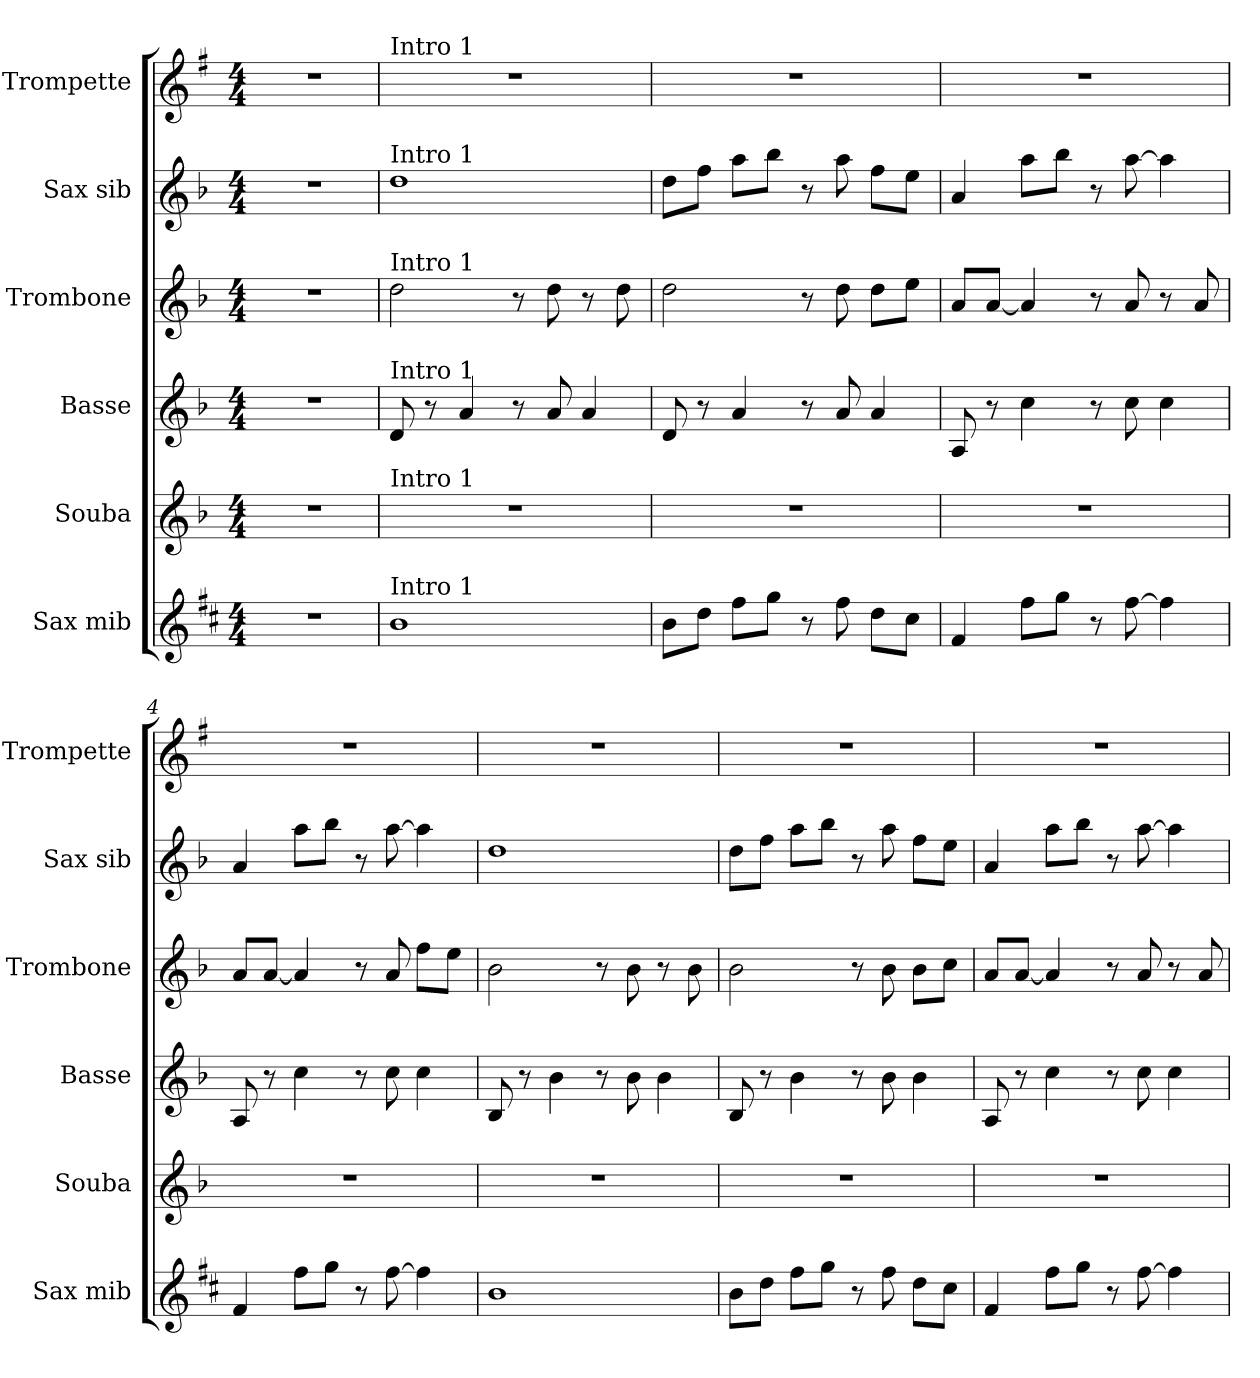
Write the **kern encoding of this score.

**kern	**kern	**kern	**kern	**kern	**kern
*part6	*part5	*part4	*part3	*part2	*part1
*staff6	*staff5	*staff4	*staff3	*staff2	*staff1
*I"Sax mib	*I"Souba	*I"Basse	*I"Trombone	*I"Sax sib	*I"Trompette
*I'Sax mib	*I'Souba	*I'Basse	*I'Trombone	*I'Sax sib	*I'Trompette
*clefG2	*clefG2	*clefG2	*clefG2	*clefG2	*clefG2
*ITrd5c9	*ITrd15c26	*ITrd8c14	*ITrd8c14	*ITrd8c14	*ITrd1c2
*k[b-]	*k[b-]	*k[b-]	*k[b-]	*k[b-]	*k[b-]
*M4/4	*M4/4	*M4/4	*M4/4	*M4/4	*M4/4
=	=	=	=	=	=
1r	1r	1r	1r	1r	1r
=1	=1	=1	=1	=1	=1
!	!	!	!	!	!LO:TX:t=Intro 1
!	!	!	!	!LO:TX:t=Intro 1	!
!	!	!	!LO:TX:t=Intro 1	!	!
!	!	!LO:TX:t=Intro 1	!	!	!
!	!LO:TX:t=Intro 1	!	!	!	!
!LO:TX:t=Intro 1	!	!	!	!	!
1d	1r	8D	2d	1d	1r
.	.	8r	.	.	.
.	.	4A	.	.	.
.	.	8r	8r	.	.
.	.	8A	8d	.	.
.	.	4A	8r	.	.
.	.	.	8d	.	.
=2	=2	=2	=2	=2	=2
8dL	1r	8D	2d	8dL	1r
8fJ	.	8r	.	8fJ	.
8aL	.	4A	.	8aL	.
8b-J	.	.	.	8b-J	.
8r	.	8r	8r	8r	.
8a	.	8A	8d	8a	.
8fL	.	4A	8dL	8fL	.
8eJ	.	.	8eJ	8eJ	.
=3	=3	=3	=3	=3	=3
4A	1r	8AA	8AL	4A	1r
.	.	8r	[8AJ	.	.
8aL	.	4c	4A]	8aL	.
8b-J	.	.	.	8b-J	.
8r	.	8r	8r	8r	.
[8a	.	8c	8A	[8a	.
4a]	.	4c	8r	4a]	.
.	.	.	8A	.	.
=4	=4	=4	=4	=4	=4
4A	1r	8AA	8AL	4A	1r
.	.	8r	[8AJ	.	.
8aL	.	4c	4A]	8aL	.
8b-J	.	.	.	8b-J	.
8r	.	8r	8r	8r	.
[8a	.	8c	8A	[8a	.
4a]	.	4c	8fL	4a]	.
.	.	.	8eJ	.	.
=5	=5	=5	=5	=5	=5
1d	1r	8BB-	2B-	1d	1r
.	.	8r	.	.	.
.	.	4B-	.	.	.
.	.	8r	8r	.	.
.	.	8B-	8B-	.	.
.	.	4B-	8r	.	.
.	.	.	8B-	.	.
=6	=6	=6	=6	=6	=6
8dL	1r	8BB-	2B-	8dL	1r
8fJ	.	8r	.	8fJ	.
8aL	.	4B-	.	8aL	.
8b-J	.	.	.	8b-J	.
8r	.	8r	8r	8r	.
8a	.	8B-	8B-	8a	.
8fL	.	4B-	8B-L	8fL	.
8eJ	.	.	8cJ	8eJ	.
=7	=7	=7	=7	=7	=7
4A	1r	8AA	8AL	4A	1r
.	.	8r	[8AJ	.	.
8aL	.	4c	4A]	8aL	.
8b-J	.	.	.	8b-J	.
8r	.	8r	8r	8r	.
[8a	.	8c	8A	[8a	.
4a]	.	4c	8r	4a]	.
.	.	.	8A	.	.
=	=	=	=	=	=
*-	*-	*-	*-	*-	*-
